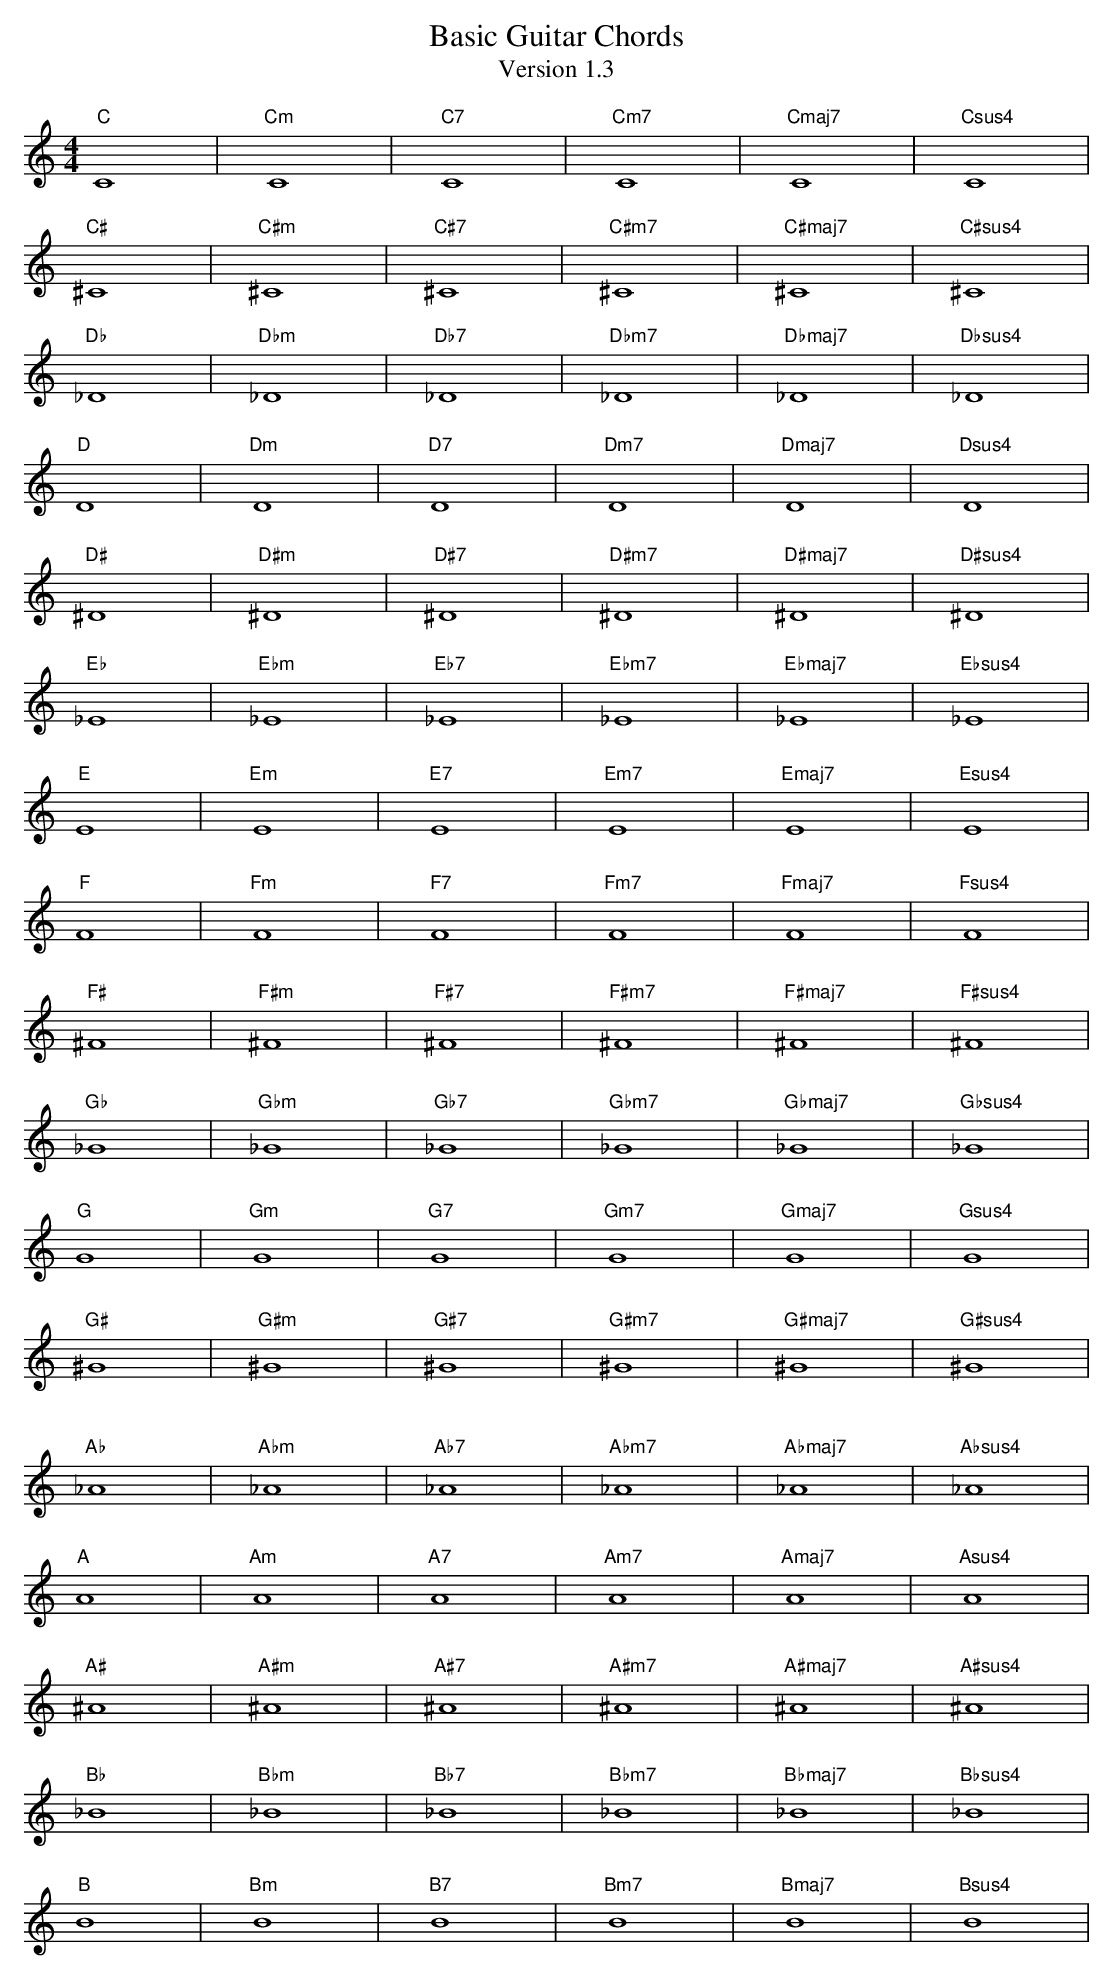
X:1
T: Basic Guitar Chords
T: Version 1.3
M: 4/4
L: 1/4
K: C
!C!"C"C4|!Cm!"Cm"C4|!C7!"C7"C4|!Cm7!"Cm7"C4|!Cmaj7!"Cmaj7"C4|!Csus4!"Csus4"C4|
!C#!"C#"^C4|!C#m!"C#m"^C4|!C#7!"C#7"^C4|!C#m7!"C#m7"^C4|!C#maj7!"C#maj7"^C4|!C#sus4!"C#sus4"^C4|
!Db!"Db"_D4|!Dbm!"Dbm"_D4|!Db7!"Db7"_D4|!Dbm7!"Dbm7"_D4|!Dbmaj7!"Dbmaj7"_D4|!Dbsus4!"Dbsus4"_D4|
!D!"D"D4|!Dm!"Dm"D4|!D7!"D7"D4|!Dm7!"Dm7"D4|!Dmaj7!"Dmaj7"D4|!Dsus4!"Dsus4"D4|
!D#!"D#"^D4|!D#m!"D#m"^D4|!D#7!"D#7"^D4|!D#m7!"D#m7"^D4|!D#maj7!"D#maj7"^D4|!D#sus4!"D#sus4"^D4|
!Eb!"Eb"_E4|!Ebm!"Ebm"_E4|!Eb7!"Eb7"_E4|!Ebm7!"Ebm7"_E4|!Ebmaj7!"Ebmaj7"_E4|!Ebsus4!"Ebsus4"_E4|
!E!"E"E4|!Em!"Em"E4|!E7!"E7"E4|!Em7!"Em7"E4|!Emaj7!"Emaj7"E4|!Esus4!"Esus4"E4|
!F!"F"F4|!Fm!"Fm"F4|!F7!"F7"F4|!Fm7!"Fm7"F4|!Fmaj7!"Fmaj7"F4|!Fsus4!"Fsus4"F4|
!F#!"F#"^F4|!F#m!"F#m"^F4|!F#7!"F#7"^F4|!F#m7!"F#m7"^F4|!F#maj7!"F#maj7"^F4|!F#sus4!"F#sus4"^F4|
!Gb!"Gb"_G4|!Gbm!"Gbm"_G4|!Gb7!"Gb7"_G4|!Gbm7!"Gbm7"_G4|!Gbmaj7!"Gbmaj7"_G4|!Gbsus4!"Gbsus4"_G4|
!G!"G"G4|!Gm!"Gm"G4|!G7!"G7"G4|!Gm7!"Gm7"G4|!Gmaj7!"Gmaj7"G4|!Gsus4!"Gsus4"G4|
!G#!"G#"^G4|!G#m!"G#m"^G4|!G#7!"G#7"^G4|!G#m7!"G#m7"^G4|!G#maj7!"G#maj7"^G4|!G#sus4!"G#sus4"^G4|
!Ab!"Ab"_A4|!Abm!"Abm"_A4|!Ab7!"Ab7"_A4|!Abm7!"Abm7"_A4|!Abmaj7!"Abmaj7"_A4|!Absus4!"Absus4"_A4|
!A!"A"A4|!Am!"Am"A4|!A7!"A7"A4|!Am7!"Am7"A4|!Amaj7!"Amaj7"A4|!Asus4!"Asus4"A4|
!A#!"A#"^A4|!A#m!"A#m"^A4|!A#7!"A#7"^A4|!A#m7!"A#m7"^A4|!A#maj7!"A#maj7"^A4|!A#sus4!"A#sus4"^A4|
!Bb!"Bb"_B4|!Bbm!"Bbm"_B4|!Bb7!"Bb7"_B4|!Bbm7!"Bbm7"_B4|!Bbmaj7!"Bbmaj7"_B4|!Bbsus4!"Bbsus4"_B4|
!B!"B"B4|!Bm!"Bm"B4|!B7!"B7"B4|!Bm7!"Bm7"B4|!Bmaj7!"Bmaj7"B4|!Bsus4!"Bsus4"B4|
